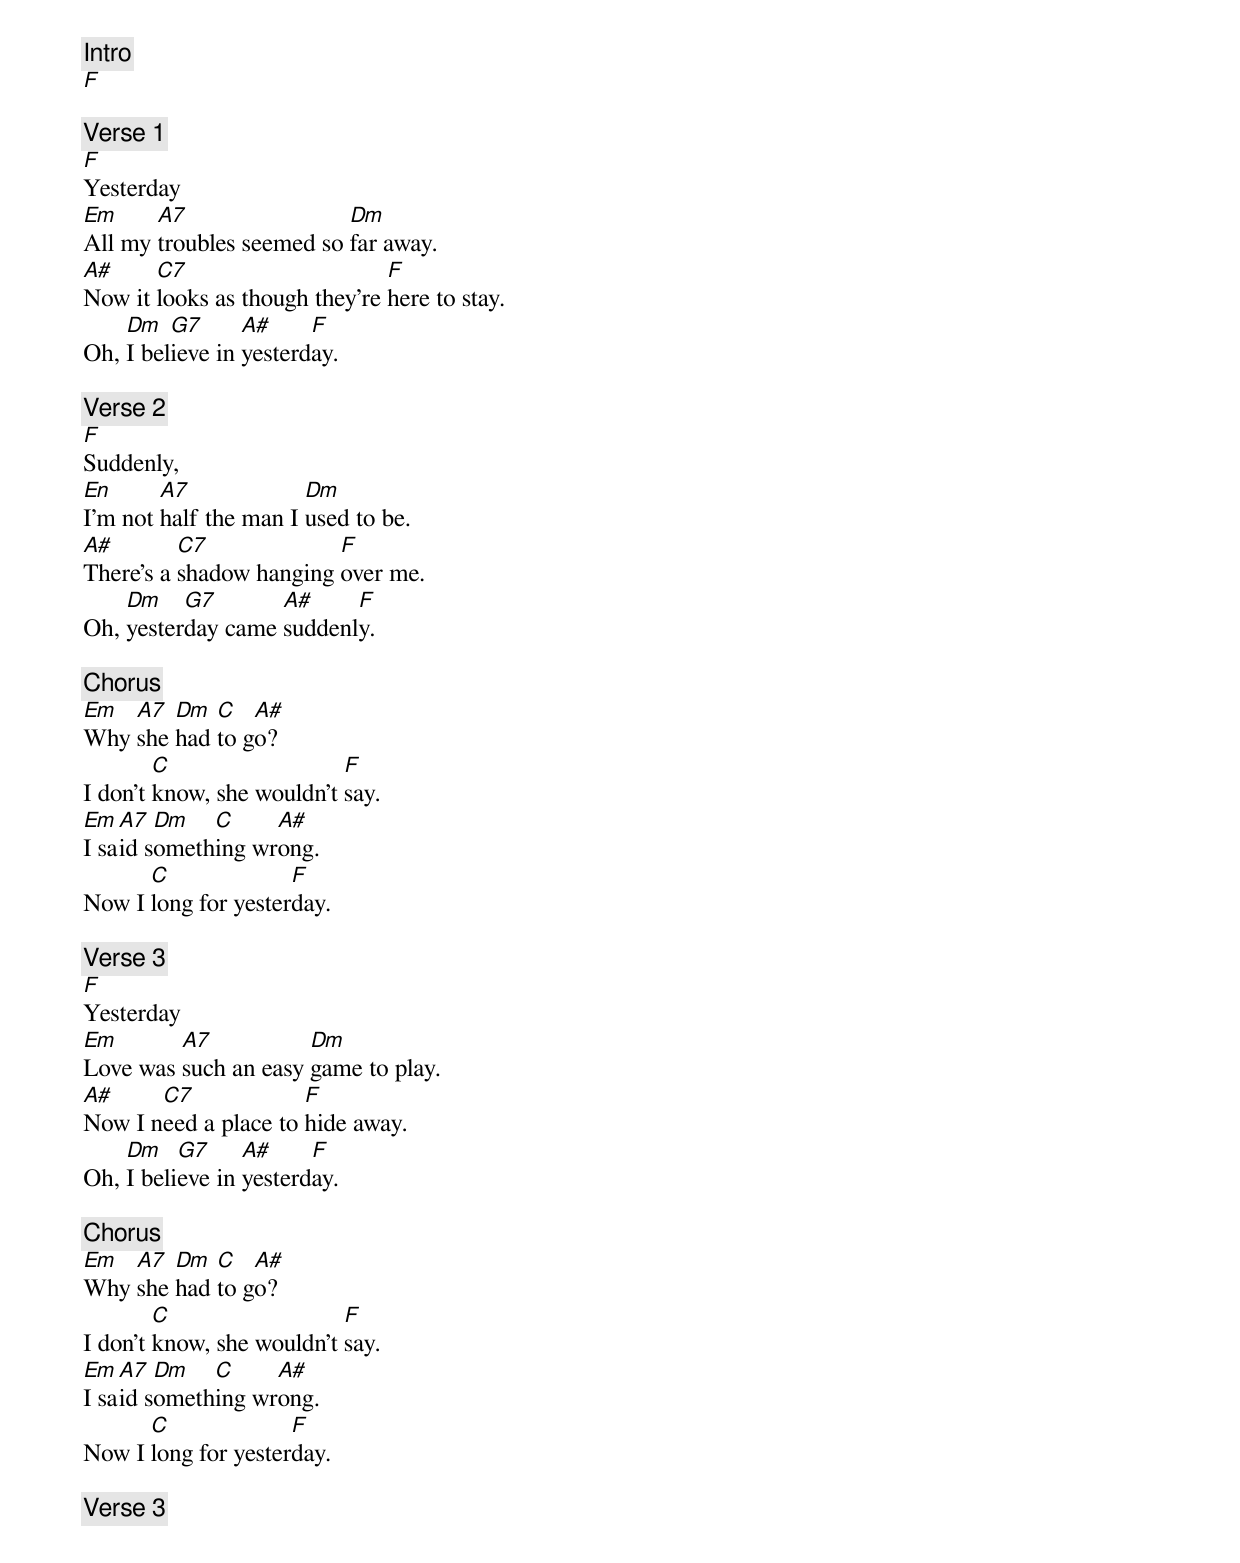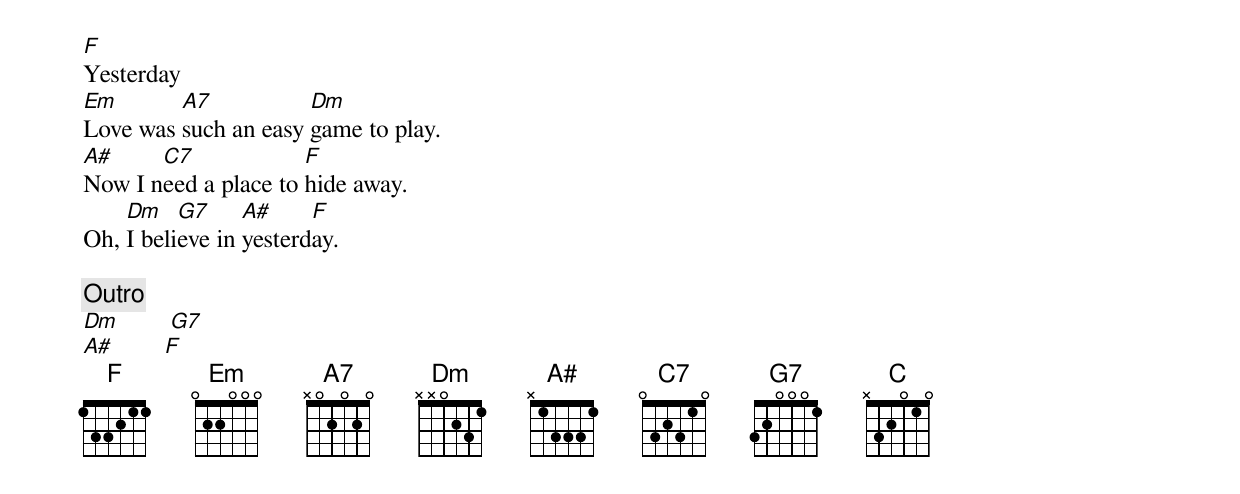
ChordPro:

{c: Intro}
[F]

{c: Verse 1}
[F]Yesterday
[Em]All my [A7]troubles seemed so [Dm]far away.
[A#]Now it [C7]looks as though they're [F]here to stay.
Oh, [Dm]I bel[G7]ieve in [A#]yesterd[F]ay.

{c: Verse 2}
[F]Suddenly,
[En]I'm not [A7]half the man I [Dm]used to be.
[A#]There's a [C7]shadow hanging [F]over me.
Oh, [Dm]yester[G7]day came [A#]suddenl[F]y.

{c: Chorus}
[Em]Why [A7]she [Dm]had [C]to g[A#]o?
I don't [C]know, she wouldn't [F]say.
[Em]I sa[A7]id s[Dm]ometh[C]ing wr[A#]ong.
Now I [C]long for yester[F]day.

{c: Verse 3}
[F]Yesterday
[Em]Love was [A7]such an easy [Dm]game to play.
[A#]Now I n[C7]eed a place to [F]hide away.
Oh, [Dm]I beli[G7]eve in [A#]yesterd[F]ay.

{c: Chorus}
[Em]Why [A7]she [Dm]had [C]to g[A#]o?
I don't [C]know, she wouldn't [F]say.
[Em]I sa[A7]id s[Dm]ometh[C]ing wr[A#]ong.
Now I [C]long for yester[F]day.

{c: Verse 3}
[F]Yesterday
[Em]Love was [A7]such an easy [Dm]game to play.
[A#]Now I n[C7]eed a place to [F]hide away.
Oh, [Dm]I beli[G7]eve in [A#]yesterd[F]ay.

{c: Outro}
[Dm]        [G7]
[A#]        [F]
